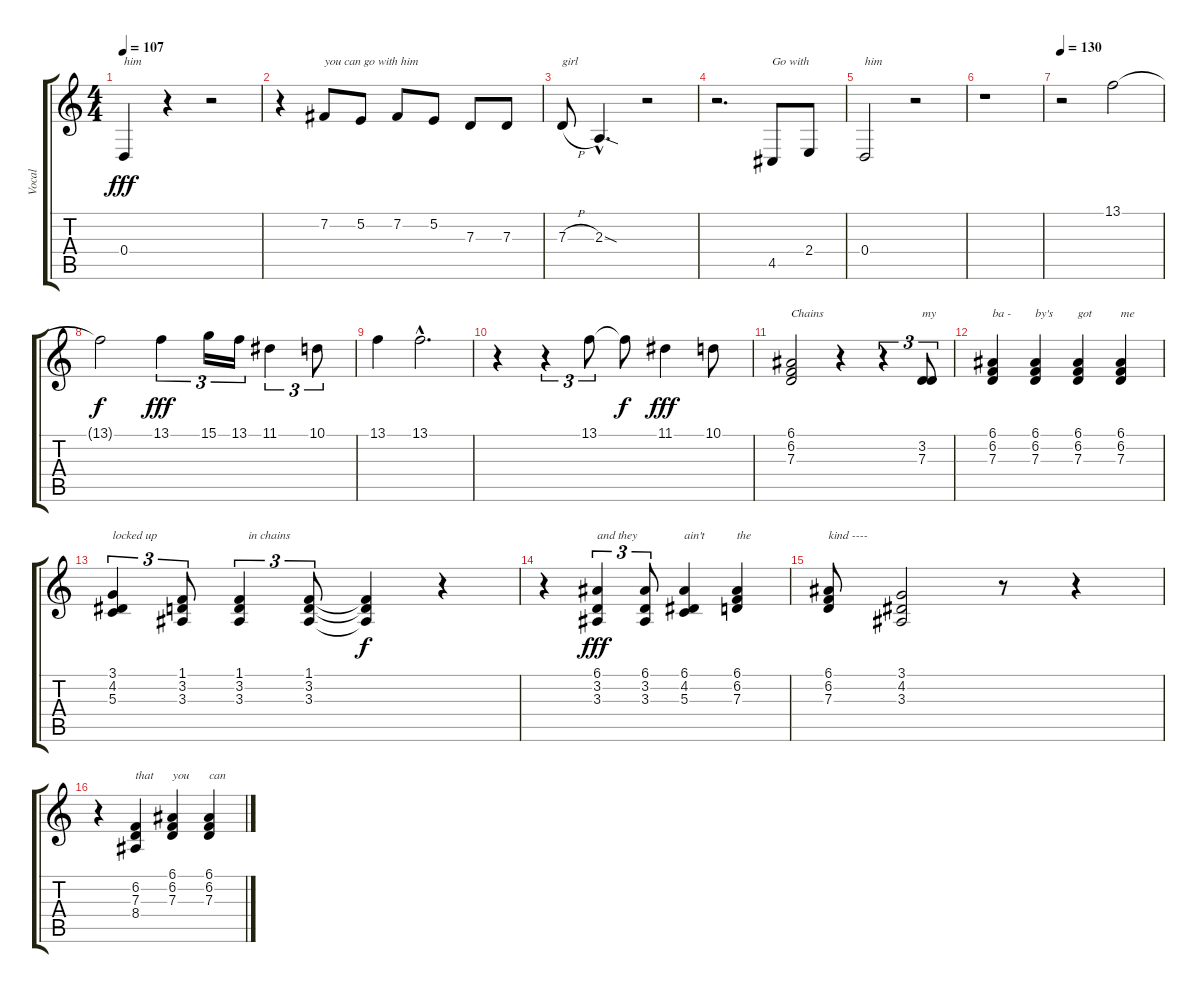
\track ("Vocal" "Vocal") {instrument altosax}
\staff {score tabs}
\tuning (E4 B3 G3 D3 A2 E2) {hide}
\ts (4 4)
\tempo 107
\clef g2
\ks c
0.4.4{txt "him" dy fff} r.4 r.2 |
r.4 7.2.8{txt "you can go with him"} 5.2.8 7.2.8 5.2.8 7.3.8 7.3.8 |
7.3{h}.8{txt "girl"} 2.3{sod hac}.4{d} r.2 |
r.2{d} 4.5.8{txt "Go with"} 2.4.8 |
0.4.2{txt "him"} r.2 |
r.1 |
\tempo 130
r.2{volume 12 instrument harmonica} 13.1.2 |
13.1{t}.2{dy f} 13.1.4{tu (3 2) dy fff} 15.1.16{tu (3 2)} 13.1.16{tu (3 2)} 11.1.4{tu (3 2)} 10.1.8{tu (3 2)} |
13.1.4 13.1{hac}.2{d} |
r.4 r.4{tu (3 2)} 13.1.8{tu (3 2)} 13.1{t}.8{dy f} 11.1.4{dy fff} 10.1.8 |
(6.1 6.2 7.3).2{txt "Chains" volume 16 instrument tenorsax} r.4 r.4{tu (3 2)} (3.2 7.3).8{tu (3 2) txt "my"} |
(6.1 6.2 7.3).4{txt "ba -"} (6.1 6.2 7.3).4{txt "by's"} (6.1 6.2 7.3).4{txt "got"} (6.1 6.2 7.3).4{txt "me"} |
(3.1 4.2 5.3).4{tu (3 2) txt "locked up"} (1.1 3.2 3.3).8{tu (3 2)} (1.1 3.2 3.3).4{tu (3 2) txt "   in chains"} (1.1 3.2 3.3).8{tu (3 2)} (1.1{t} 3.2{t} 3.3{t}).4{dy f} r.4 |
r.4 (6.1 3.2 3.3).4{tu (3 2) txt "and they" dy fff} (6.1 3.2 3.3).8{tu (3 2)} (6.1 4.2 5.3).4{txt "ain't"} (6.1 6.2 7.3).4{txt "the"} |
(6.1 6.2 7.3).8{txt "kind ----"} (3.1 4.2 3.3).2 r.8 r.4 |
r.4 (6.2 7.3 8.4).4{txt "that"} (6.1 6.2 7.3).4{txt "you"} (6.1 6.2 7.3).4{txt "can"}
